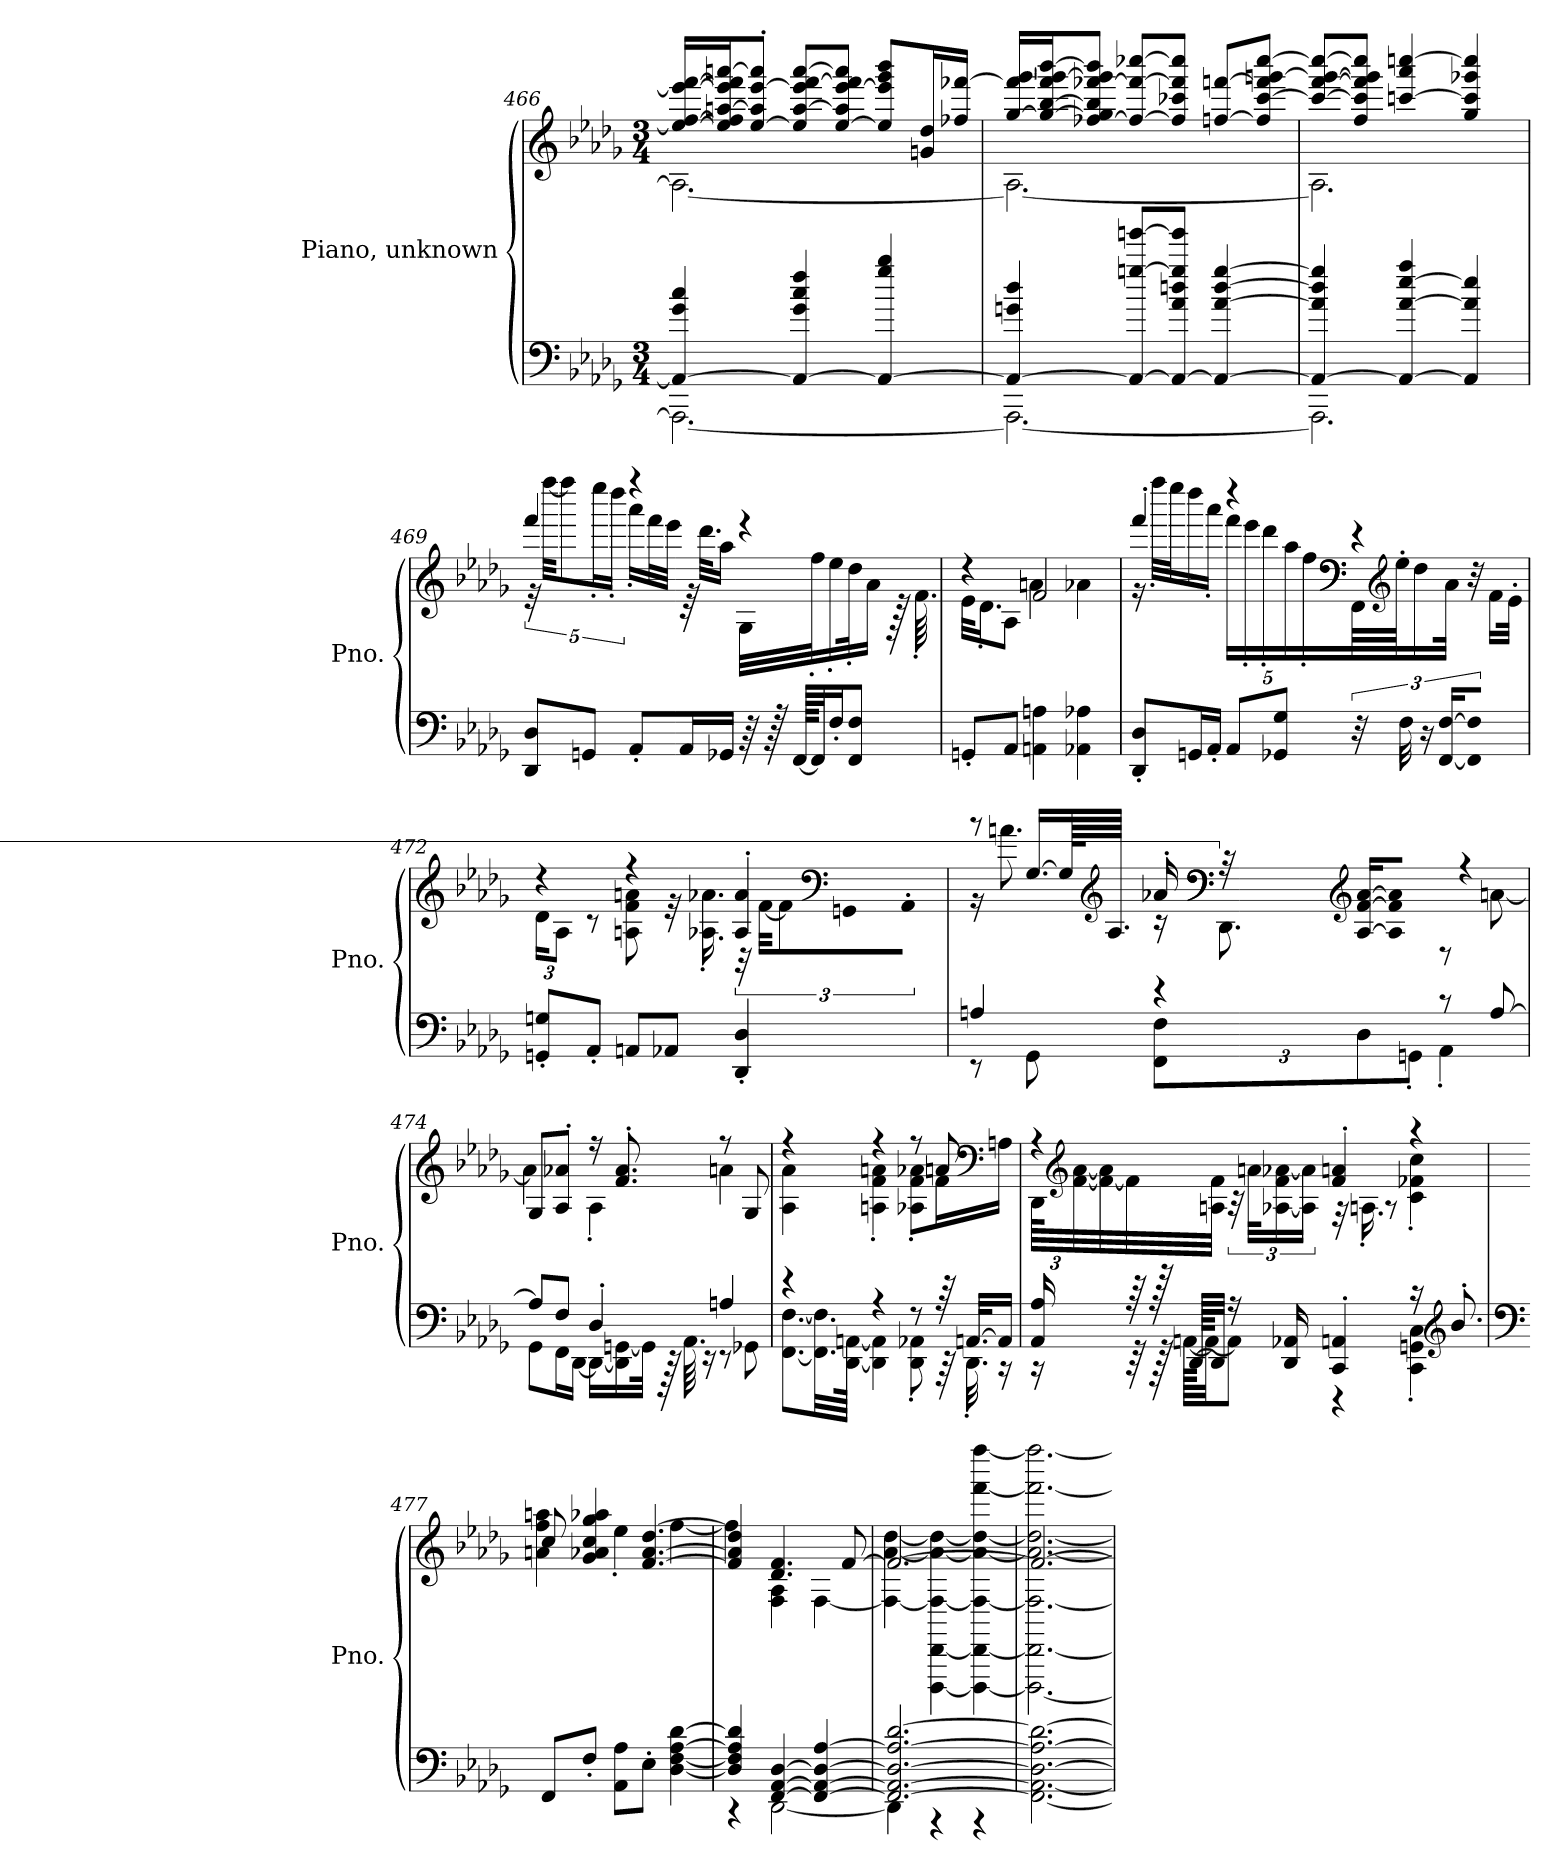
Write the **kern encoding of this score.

**kern	**kern
*part1	*part1
*staff2	*staff1
*I"Piano, unknown	*
*I'Pno.	*
!!LO:LB:g=z
*clefF4	*clefG2
*k[b-e-a-d-g-]	*k[b-e-a-d-g-]
*M3/4	*M3/4
=466	=466
*^	*^
4AA-/_ 4g-/ 4cc/	2.AAA-\_	16ee-/_ [16ff/ 16eee-/_ [16fff/LL	2.A-\_
.	.	16ee-/] 16ff/] [16aan/ 16eee-/] 16fff/] [16aaan/J	.
.	.	[8ee-/' 8aa/]' [8eee-/' 8aaa/]'J	.
4AA-/_ 4g-/ 4cc/ 4ff/	.	8ee-/] [8aa/ 8eee-/] [8fff/ [8aaa/L	.
.	.	[8ee-/ 8aa/] [8eee-/ 8fff/] 8aaa/]J	.
4AA-/_ 4gg-/ 4bb-/	.	8ee-/] 8eee-/] 8ggg-/ 8bbb-/L	.
.	.	16gn/ 16dd-/L	.
.	.	16ff-X/ [16fff-X/JJ	.
=467	=467	=467	=467
4AA-/_ 4gn/ 4dd-/	2.AAA-\_	[16gg-/ 16fff-/_ [16ggg-/LL	2.A-\_
.	.	16gg-/_ [16bb-/ 16fff-/] 16ggg-/_ [16bbb-/J	.
.	.	[8ff-X/ 8gg-/] 8bb-/] [8fff-X/ 8ggg-/] 8bbb-/]J	.
8AA-/_ [8ggn/ [8gggn/L	.	8ff-/_ 8fff-/_ [8cccc-X/L	.
8AA-/_ 8a-/ 8ddn/ 8gg/] 8ggg/]J	.	8ff-/] 8ccc-X/ 8fff-/] 8cccc-/]J	.
4AA-/_ [4a-/ [4dd/ [4gg/	.	[8ffn/ [8fffn/L	.
.	.	8ff/] [8ccc-/ 8fff/] [8gggn/ [8cccc-/J	.
=468	=468	=468	=468
4AA-/_ 4a-/] 4dd/] 4gg/]	2.AAA-\]	8ccc-/_ [8fff/ 8ggg/_ 8cccc-/_L	2.A-\]
.	.	8ff/ 8ccc-/] 8fff/] 8ggg/] 8cccc-/]J	.
4AA-/_ [4a-/ [4ee-/ 4aa-/	.	[4cccn/ 4aaa-/ [4ccccn/	.
4AA-/] 4a-/] 4ee-/]	.	4gg-/ 4ccc/] 4ggg-X/ 4cccc/]	.
*v	*v	*	*
!!LO:LB:g=z	!!
=469	=469	=469
8DD-/ 8D-/L	4fff/	40r
.	.	[40ffff\KKL
.	.	10ffff\]
8GGn/J	.	.
.	.	20eeee-'\L
.	.	20dddd-'\JJ
8AA-'/L	4r	16aaa-'\LL
.	.	32fff\L
.	.	32eee-\JJJ
16AA-/L	.	64r
.	.	32.ddd-\KLL
16GG-X/JJ	.	16aa-\JJ
64r	4r	32G-\LLL
128r	.	.
[128FF/KKLLL	.	.
32FF/J]	.	32ff'\J
16F'/J	.	16ee-'\
8FF/ 8F/J	.	32dd-'\K
.	.	16a-\JJ
.	.	128r
.	.	64.f'\
=470	=470	=470
8GGn'/L	4r	32e-\KLL
.	.	16.d-'\J
8AA-/J	.	8A-\J
4AAn\ 4An\	2f/	4an\
4AA-X\ 4A-X\	.	4a-X\
!!LO:PB:g=z	!!
=471	=471	=471
8DD-/' 8D-/'L	4fff'/	16r
.	.	32ffff'\LLL
.	.	32eeee-\J
16GGn/L	.	16dddd-\
16AA-'/JJ	.	16aaa-'\JJ
*	*	*Xbrackettup
8AA-/L	4r	20fff\LL
.	.	20eee-'\
.	.	20ddd-'\
8GG-X/ 8G-/J	.	.
.	.	20aa-\
.	.	20ff'\
*	*clefF4	*
48r	4r	64FF\LL
*	*clefG2	*
.	.	64ee-'\JJ
48F\	.	.
.	.	16dd-\
24r	.	.
[24FF/ [24F/KL	.	.
.	.	32a-\JJk
8FF/] 8F/]J	.	32r
.	.	16f\LL
.	.	32e-'\JJk
=472	=472	=472
8GGn/' 8Gn/'L	4r	24d-\KL
.	.	12A-\J
8AA-'/J	.	8r
8AAn/L	4r	8An\ 8f\ 8an\
8AA-X/J	.	32r
.	.	16.A-X\' 16.a-X\'
*	*	*brackettup
4DD-/' 4D-/'	4A-/' 4a-/'	48r
.	.	[48f\KKL
.	.	12f\]
*	*clefF4	*
.	.	16GGn\L
.	.	16AA-'\JJ
!!LO:LB:g=z	!!
=473	=473	=473
*^	*	*
4An/	8r	8r	16r
.	.	.	8.an\
.	8GG-\	[16.G-/LL	.
.	.	128G-/KLL]	.
*	*	*clefG2	*
.	.	64.A-/JJJJ	.
*	*Xbrackettup	*	*
4r	12FF\ 12F\L	16a-X'/	16r
*	*	*clefF4	*
.	.	48r	8.DD-\
*	*	*clefG2	*
.	12D-\	[24A-/ [24f/ [24a-/KL	.
.	.	8A-/] 8f/] 8a-/]J	.
.	12GGn'\J	.	.
8r	4AA-'\	4r	8r
[8A/	.	.	[8an\
=474	=474	=474	=474
8A/L]	8GG-\L	8G-/L	4a\]
8F/J	16FF\L	8A-/' 8a-X/'J	.
.	[16DD-\JJ	.	.
4D-'/	16DD-\LL_	16r	4A-'\
.	16DD-\] [16GGn\	8.f/' 8.a-/'	.
.	32GG\JJk]	.	.
.	128r	.	.
.	64.AA-\	.	.
.	16r	.	.
4An/	8r	8r	4an\
.	8GG-X\	8G-/	.
!!LO:LB:g=z	!!
=475	=475	=475	=475
4r	[8.FF\ [8.F\L	4r	4A-\ 4a-\
.	32.FF\] 32.F\]LL	.	.
.	[64DD-\ [64AAn\JJJk	.	.
4r	4DD-\] 4AA\]	4r	4An\' 4f\' 4an\'
8r	8DD-\' 8AA-X\'	8r	8A-X\' 8f\' 8a-X\'L
64r	64r	8an/	16f\L
[32.AAn/KLL	32.DD-'\	.	.
*	*	*clefF4	*
16AA/JJ]	16r	.	16An\JJ
=476	=476	=476	=476
*	*	*	*Xbrackettup
16AA-/ 16A-/	16r	4r	96DD-\KLLL
*	*	*clefG2	*
.	.	.	[48f\ [48a-\
.	.	.	32f\_ 32a-\]
64r	64r	.	32f\]
128r	128r	.	.
[128DD-/KKLLL	[128AAn\KKLLL	.	.
32DD-/JJJ]	32AA\JJ_	.	32An\ 32f\JJJ
*	*	*	*brackettup
16r	8AA\J]	.	48r
.	.	.	48an\KLL
.	.	.	[24A-X\ 24f\ [24a-X\
16DD-/ 16AA-X/	.	.	.
.	.	.	24A-\] 24a-\]JJ
4CC/' 4AAn/'	4r	4f/' 4an/'	32r
.	.	.	16.An'\
.	.	.	8r
16r	4CC\' 4GGn\' 4C\'	4r	4c\' 4f-X\' 4cc\'
*clefG2	*	*	*
8.b-'/	.	.	.
*v	*v	*	*
!!LO:LB:g=z	!!
=477	=477	=477
*clefF4	*	*
8FF/L	8cc/	4an\ 4ff\ 4aan\
8F'/J	4g-/ 4a-X/ 4cc/ 4gg-/ 4aa-X/	.
8AA-\ 8A-\L	.	4ee-'\
8E-'\J	[4.f/ [4.a-/ [4.dd-/	.
[4D-\ [4F\ [4A-\ [4d-\	.	[4ff\
=478	=478	=478
*^	*	*
4D-/] 4F/] 4A-/] 4d-/]	4r	4f/] 4a-/] 4dd-/]	4ff\]
[4FF/ [4AA-/ [4D-/	[2DD-\	4.d-/ 4.f/	4F\ 4A-\
4FF/_ 4AA-/_ 4D-/_ [4A-/	.	.	[4F\
.	.	[8f/	.
=479	=479	=479	=479
2.FF/_ 2.AA-/_ 2.D-/_ 2.A-/_ [2.d-/	4DD-\]	2.f/_	4F\_ [4a-\ [4dd-\
.	4r	.	[4DDD-\ [4DD-\ 4F\_ 4a-\_ 4dd-\_
.	4r	.	4DDD-\_ 4DD-\_ 4F\_ 4a-\_ 4dd-\_ [4fff\ [4ffff\
*v	*v	*	*
=480	=480	=480
2.FF\_ 2.AA-\_ 2.D-\_ 2.A-\_ 2.d-\_	2.f/_	2.DDD-\_ 2.DD-\_ 2.F\_ 2.a-\_ 2.dd-\_ 2.fff\_ 2.ffff\_
*	*v	*v
=	=
*-	*-
